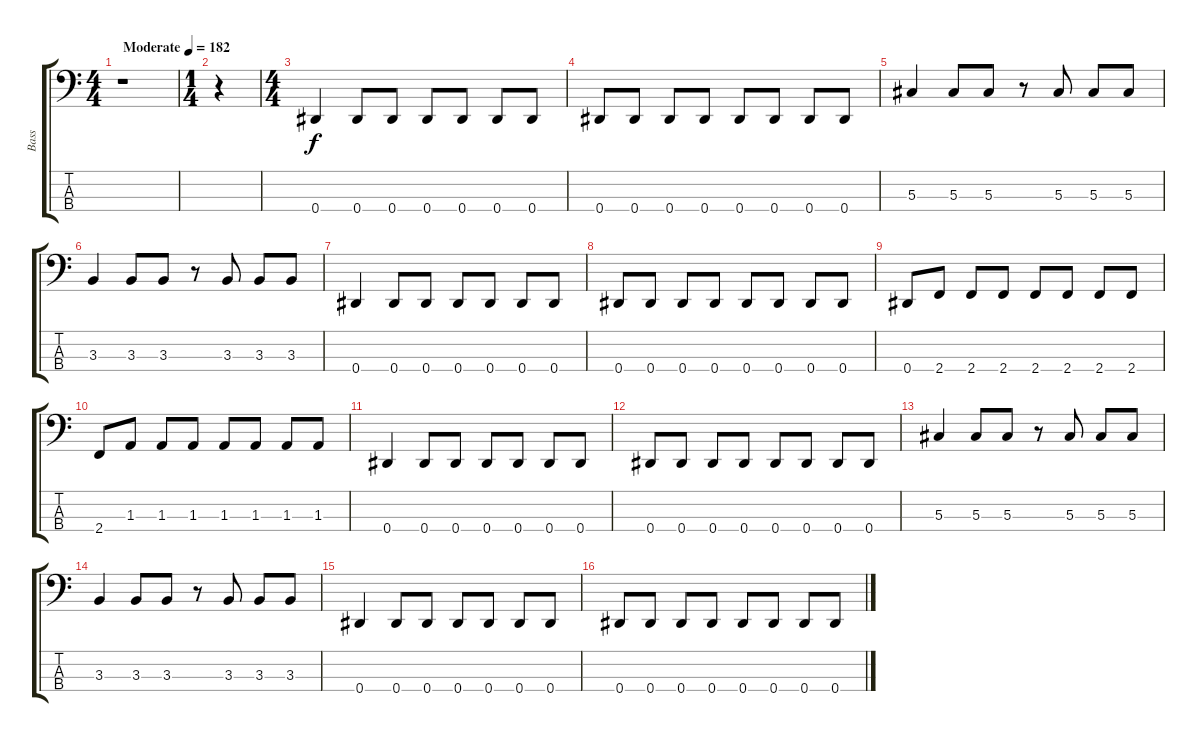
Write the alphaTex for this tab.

\track ("Bass" "Bass") {instrument electricbassfinger}
\staff {score tabs}
\tuning (Gb2 Db2 Ab1 Eb1) {hide}
\ts (4 4)
\tempo (182 "Moderate")
\clef f4
\ks c
r.1{dy f instrument electricbassfinger} |
\ts (1 4)
r.4 |
\ts (4 4)
0.4.4 0.4.8 0.4.8 0.4.8 0.4.8 0.4.8 0.4.8 |
0.4.8 0.4.8 0.4.8 0.4.8 0.4.8 0.4.8 0.4.8 0.4.8 |
5.3.4 5.3.8 5.3.8 r.8 5.3.8 5.3.8 5.3.8 |
3.3.4 3.3.8 3.3.8 r.8 3.3.8 3.3.8 3.3.8 |
0.4.4 0.4.8 0.4.8 0.4.8 0.4.8 0.4.8 0.4.8 |
0.4.8 0.4.8 0.4.8 0.4.8 0.4.8 0.4.8 0.4.8 0.4.8 |
0.4.8 2.4.8 2.4.8 2.4.8 2.4.8 2.4.8 2.4.8 2.4.8 |
2.4.8 1.3.8 1.3.8 1.3.8 1.3.8 1.3.8 1.3.8 1.3.8 |
0.4.4 0.4.8 0.4.8 0.4.8 0.4.8 0.4.8 0.4.8 |
0.4.8 0.4.8 0.4.8 0.4.8 0.4.8 0.4.8 0.4.8 0.4.8 |
5.3.4 5.3.8 5.3.8 r.8 5.3.8 5.3.8 5.3.8 |
3.3.4 3.3.8 3.3.8 r.8 3.3.8 3.3.8 3.3.8 |
0.4.4 0.4.8 0.4.8 0.4.8 0.4.8 0.4.8 0.4.8 |
0.4.8 0.4.8 0.4.8 0.4.8 0.4.8 0.4.8 0.4.8 0.4.8
